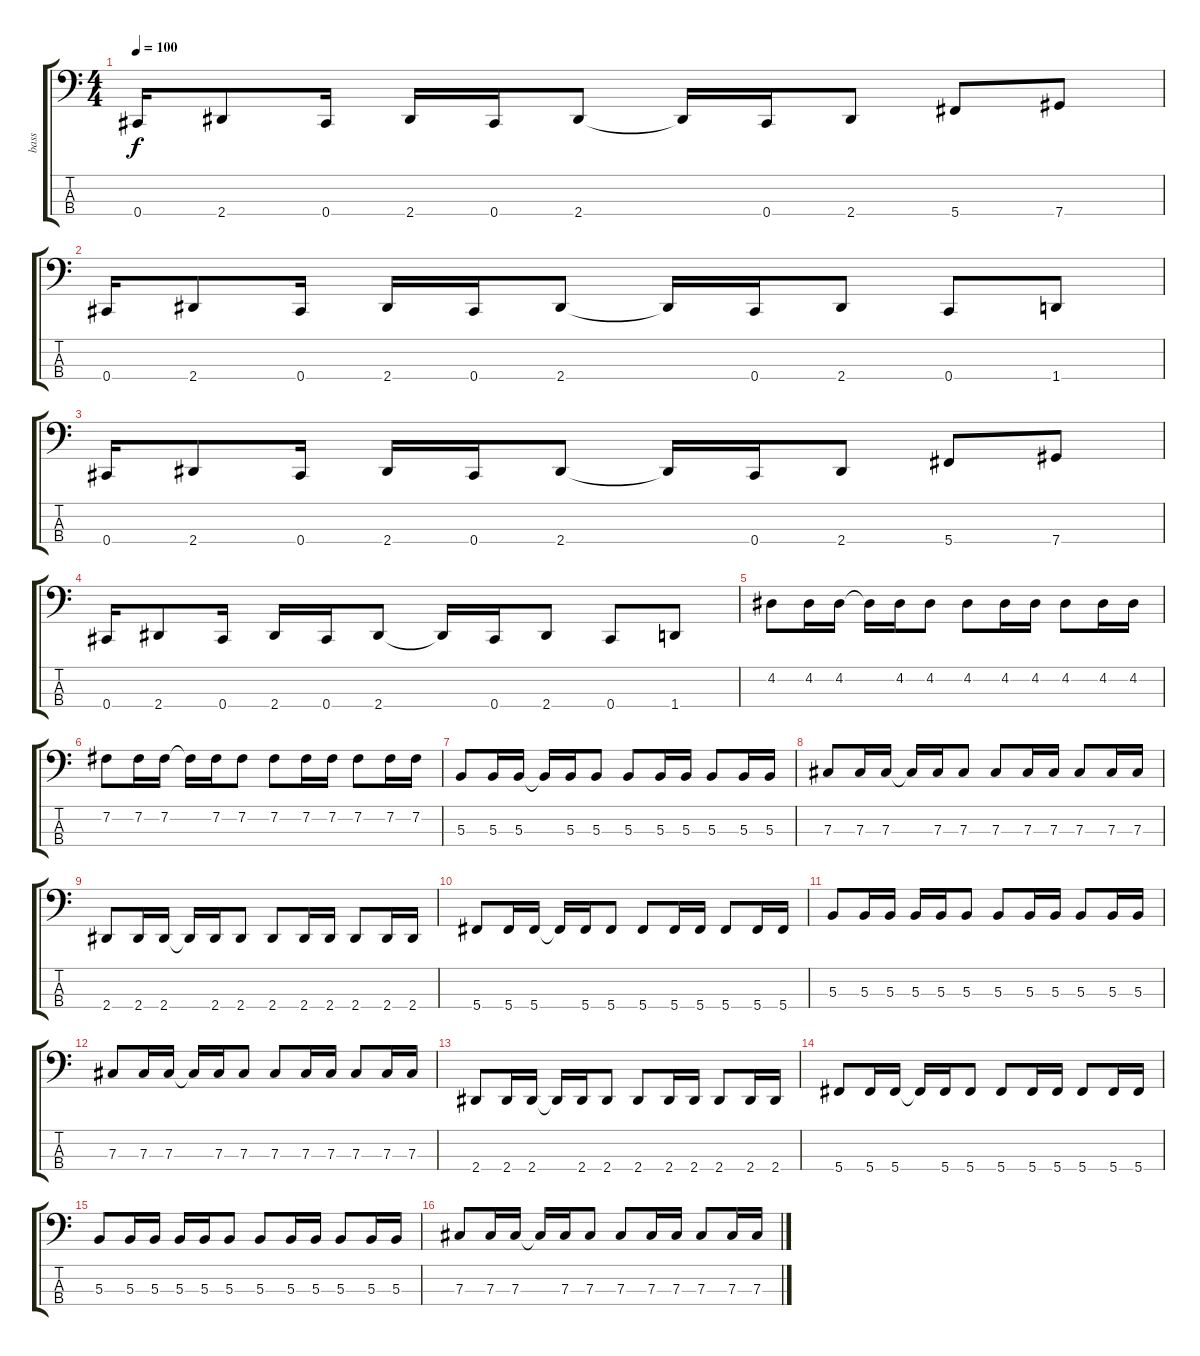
\track ("bass" "bass") {instrument electricbassfinger}
\staff {score tabs}
\tuning (E2 B1 Gb1 Db1) {hide}
\ts (4 4)
\tempo 100
\clef f4
\ks c
0.4.16{dy f} 2.4.8 0.4.16 2.4.16 0.4.16 2.4.8 2.4{t}.16 0.4.16 2.4.8 5.4.8 7.4.8 |
0.4.16 2.4.8 0.4.16 2.4.16 0.4.16 2.4.8 2.4{t}.16 0.4.16 2.4.8 0.4.8 1.4.8 |
0.4.16 2.4.8 0.4.16 2.4.16 0.4.16 2.4.8 2.4{t}.16 0.4.16 2.4.8 5.4.8 7.4.8 |
0.4.16 2.4.8 0.4.16 2.4.16 0.4.16 2.4.8 2.4{t}.16 0.4.16 2.4.8 0.4.8 1.4.8 |
4.2.8 4.2.16 4.2.16 4.2{t}.16 4.2.16 4.2.8 4.2.8 4.2.16 4.2.16 4.2.8 4.2.16 4.2.16 |
7.2.8 7.2.16 7.2.16 7.2{t}.16 7.2.16 7.2.8 7.2.8 7.2.16 7.2.16 7.2.8 7.2.16 7.2.16 |
5.3.8 5.3.16 5.3.16 5.3{t}.16 5.3.16 5.3.8 5.3.8 5.3.16 5.3.16 5.3.8 5.3.16 5.3.16 |
7.3.8 7.3.16 7.3.16 7.3{t}.16 7.3.16 7.3.8 7.3.8 7.3.16 7.3.16 7.3.8 7.3.16 7.3.16 |
2.4.8 2.4.16 2.4.16 2.4{t}.16 2.4.16 2.4.8 2.4.8 2.4.16 2.4.16 2.4.8 2.4.16 2.4.16 |
5.4.8 5.4.16 5.4.16 5.4{t}.16 5.4.16 5.4.8 5.4.8 5.4.16 5.4.16 5.4.8 5.4.16 5.4.16 |
5.3.8 5.3.16 5.3.16 5.3.16 5.3.16 5.3.8 5.3.8 5.3.16 5.3.16 5.3.8 5.3.16 5.3.16 |
7.3.8 7.3.16 7.3.16 7.3{t}.16 7.3.16 7.3.8 7.3.8 7.3.16 7.3.16 7.3.8 7.3.16 7.3.16 |
2.4.8 2.4.16 2.4.16 2.4{t}.16 2.4.16 2.4.8 2.4.8 2.4.16 2.4.16 2.4.8 2.4.16 2.4.16 |
5.4.8 5.4.16 5.4.16 5.4{t}.16 5.4.16 5.4.8 5.4.8 5.4.16 5.4.16 5.4.8 5.4.16 5.4.16 |
5.3.8 5.3.16 5.3.16 5.3.16 5.3.16 5.3.8 5.3.8 5.3.16 5.3.16 5.3.8 5.3.16 5.3.16 |
7.3.8 7.3.16 7.3.16 7.3{t}.16 7.3.16 7.3.8 7.3.8 7.3.16 7.3.16 7.3.8 7.3.16 7.3.16
